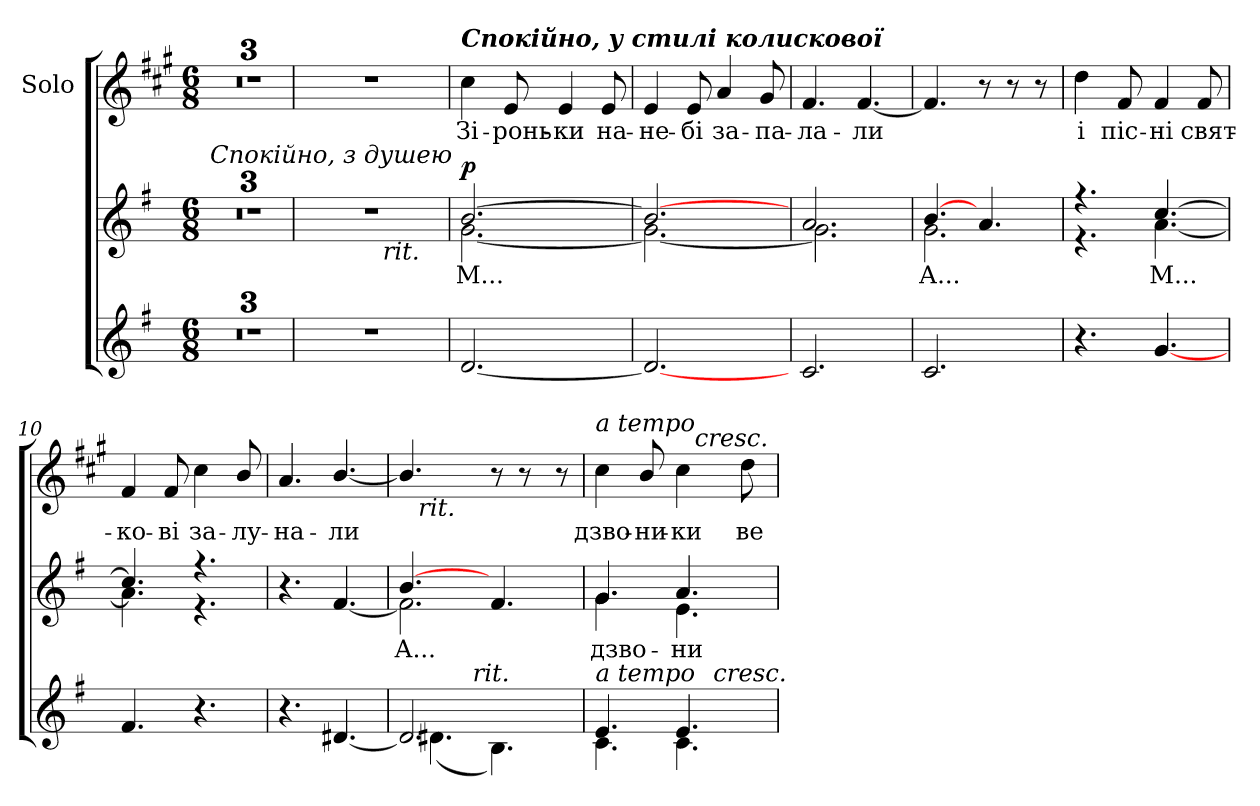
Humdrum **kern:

**kern	**kern	**text	**dynam	**kern	**text
*part3	*part2	*part2	*part2	*part1	*part1
*staff3	*staff2	*staff2	*staff2	*staff1	*staff1
*	*	*	*	*I"Solo	*
*clefG2	*clefG2	*	*	*clefG2	*
*	*	*	*	*ITrd1c2	*
*k[f#]	*k[f#]	*	*	*k[f#]	*
*e:	*e:	*	*	*e:	*
*M6/8	*M6/8	*	*	*M6/8	*
=1	=1	=1	=1	=1	=1
!	!LO:TX:a:i:t=Спокійно, з душею	!	!	!	!
!	!	!	!LO:DY:b	!	!
2.r	2.r	.	p	2.r	.
=2	=2	=2	=2	=2	=2
2.r	2.r	.	.	2.r	.
=3	=3	=3	=3	=3	=3
2.r	2.r	.	.	2.r	.
=4	=4	=4	=4	=4	=4
*	*^	*	*	*	*
2.r	2.r	4ryy	.	.	2.r	.
.	.	8ryy	.	.	.	.
.	.	32ryy	.	.	.	.
!	!	!LO:TX:b:i:t=rit.	!	!	!	!
.	.	4ryy	.	.	.	.
.	.	16.ryy	.	.	.	.
!!LO:LB:g=z
=5	=5	=5	=5	=5	=5	=5
!	!	!	!LO:LY:b	!	!	!
!	!	!	!	!	!LO:TX:a:Bi:t=Спокійно, у стилі колискової	!
!	!	!	!	!LO:DY:b	!	!LO:LY:b
[2.d/	[>2.b/	[<2.g\	М...	p	4b\	Зі-
!	!	!	!	!	!	!LO:LY:b
.	.	.	.	.	8d/	-ронь-
!	!	!	!	!	!	!LO:LY:b
.	.	.	.	.	4d/	-ки
!	!	!	!	!	!	!LO:LY:b
.	.	.	.	.	8d/	на-
=6	=6	=6	=6	=6	=6	=6
!	!	!	!	!	!	!LO:LY:b
2.d/_	2.b/_	2.g\_	.	.	4d/	-не-
!	!	!	!	!	!	!LO:LY:b
.	.	.	.	.	8d/	-бі
!	!	!	!	!	!	!LO:LY:b
.	.	.	.	.	4g/	за-
!	!	!	!	!	!	!LO:LY:b
.	.	.	.	.	8f#/	-па-
=7	=7	=7	=7	=7	=7	=7
!	!	!	!	!	!	!LO:LY:b
2.c/	2.a/	2.g\]	.	.	4.e/	-ла-
!	!	!	!	!	!	!LO:LY:b
.	.	.	.	.	[4.e/	-ли
=8	=8	=8	=8	=8	=8	=8
!	!	!	!LO:LY:b	!	!	!
2.c/	[>4.b/	2.g\	А...	.	4.e/]	.
.	4.a/	.	.	.	8r	.
.	.	.	.	.	8r	.
.	.	.	.	.	8r	.
=9	=9	=9	=9	=9	=9	=9
!	!	!	!	!	!	!LO:LY:b
4.r	4.r	4.r	.	.	4cc\	і
!	!	!	!	!	!	!LO:LY:b
.	.	.	.	.	8e/	піс-
!	!	!	!LO:LY:b	!	!	!
!	!	!	!	!	!	!LO:LY:b
[4.g/	[>4.cc/	[<4.a\	М...	.	4e/	-ні
!	!	!	!	!	!	!LO:LY:b
.	.	.	.	.	8e/	свят-
=10	=10	=10	=10	=10	=10	=10
!	!	!	!	!	!	!LO:LY:b
4.f#/	4.cc/]	4.a\]	.	.	4e/	-ко-
!	!	!	!	!	!	!LO:LY:b
.	.	.	.	.	8e/	-ві
!	!	!	!	!	!	!LO:LY:b
4.r	4.r	4.r	.	.	4b\	за-
!	!	!	!	!	!	!LO:LY:b
.	.	.	.	.	8a/	-лу-
*	*v	*v	*	*	*	*
!!LO:LB:g=z
=11	=11	=11	=11	=11	=11
!	!	!	!	!	!LO:LY:b
4.r	4.r	.	.	4.g/	-на-
!	!	!	!	!	!LO:LY:b
[4.d#X/	[4.f#/	.	.	[4.a/	-ли
=12	=12	=12	=12	=12	=12
*^	*^	*	*	*	*
!	!	!	!	!LO:LY:b	!	!	!
*	*^	*	*	*	*	*^	*
2.d#/]	(<4.d#X\	4ryy	[>4.b/	2.f#\]	А...	.	4.a/]	16ryy	.
!	!	!	!	!	!	!	!	!LO:TX:b:i:t=rit.	!
.	.	.	.	.	.	.	.	2ryy	.
.	.	16ryy	.	.	.	.	.	.	.
!	!	!LO:TX:a:i:t=rit.	!	!	!	!	!	!	!
.	.	4..ryy	.	.	.	.	.	.	.
.	4.B\)	.	4.f#/	.	.	.	8r	.	.
.	.	.	.	.	.	.	8r	.	.
.	.	.	.	.	.	.	.	8.ryy	.
.	.	.	.	.	.	.	8r	.	.
=13	=13	=13	=13	=13	=13	=13	=13	=13	=13
!	!	!	!	!	!LO:LY:b	!	!	!	!
!	!	!	!	!	!	!	!LO:TX:a:i:t=a tempo	!	!
!LO:TX:a:i:t=a tempo	!	!	!	!	!	!	!	!	!
!	!	!	!	!	!	!	!	!	!LO:LY:b
4.e/	4.c\	2ryy	4.g/	4.g\	дзво-	.	4b\	4..ryy	дзво-
!	!	!	!	!	!	!	!	!	!LO:LY:b
.	.	.	.	.	.	.	8a/	.	-ни-
!	!	!	!	!	!LO:LY:b	!	!	!	!
!	!	!	!	!	!	!	!	!	!LO:LY:b
4.e/	4.c\	.	4.a/	4.e\	-ни-	.	4b\	.	-ки
!	!	!	!	!	!	!	!	!LO:TX:a:i:t=cresc.	!
.	.	.	.	.	.	.	.	4ryy	.
!	!	!LO:TX:a:i:t=cresc.	!	!	!	!	!	!	!
.	.	4ryy	.	.	.	.	.	.	.
!	!	!	!	!	!	!	!	!	!LO:LY:b
.	.	.	.	.	.	.	8cc\	.	ве-
.	.	.	.	.	.	.	.	16ryy	.
*v	*v	*v	*	*	*	*	*v	*v	*
*	*v	*v	*	*	*	*
=	=	=	=	=	=
*-	*-	*-	*-	*-	*-
